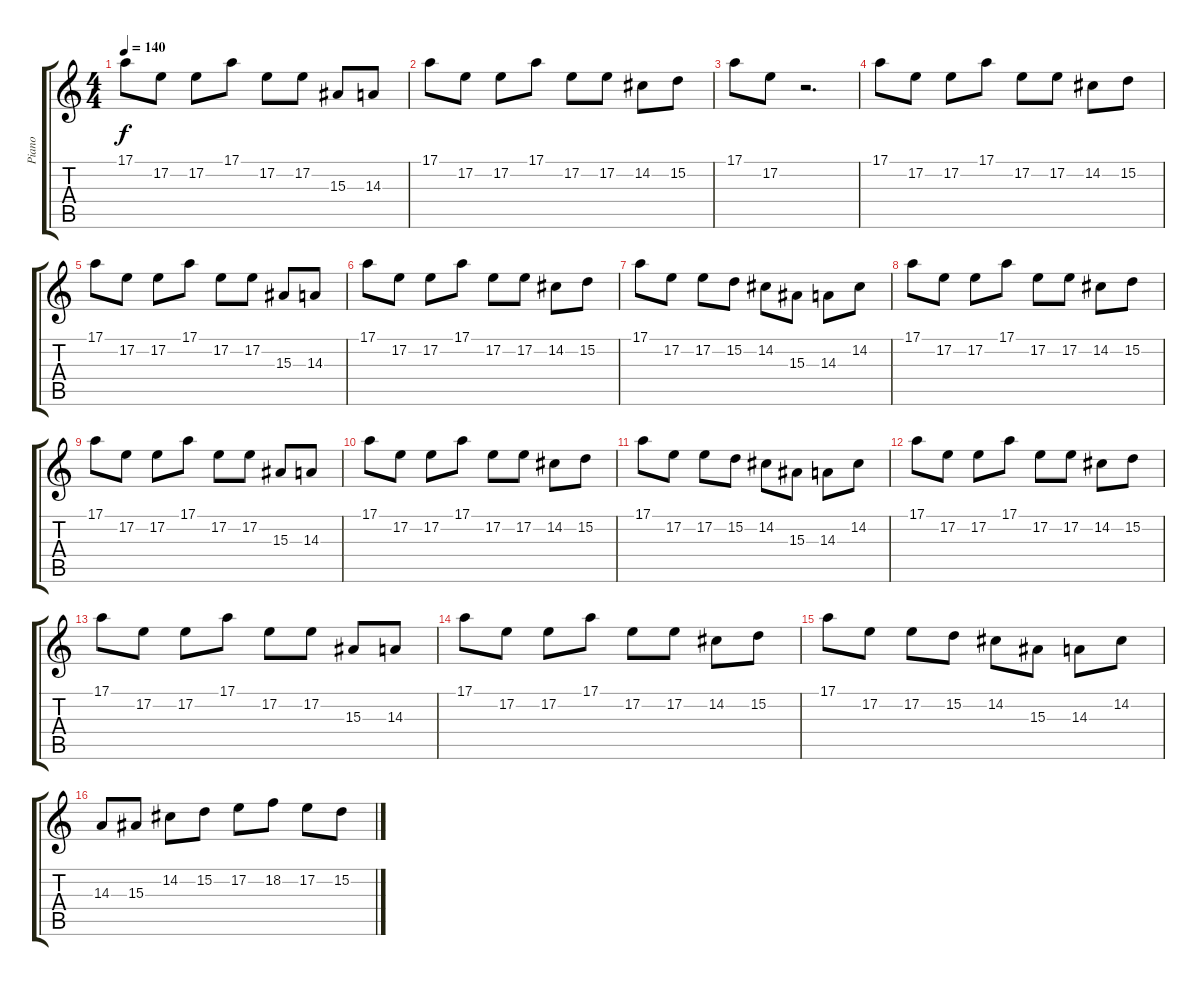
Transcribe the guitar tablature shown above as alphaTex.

\track ("Piano" "Piano") {instrument acousticgrandpiano}
\staff {score tabs}
\tuning (E4 B3 G3 D3 A2 E2) {hide}
\ts (4 4)
\tempo 140
\clef g2
\ks c
17.1.8{dy f} 17.2.8 17.2.8 17.1.8 17.2.8 17.2.8 15.3.8 14.3.8 |
17.1.8 17.2.8 17.2.8 17.1.8 17.2.8 17.2.8 14.2.8 15.2.8 |
17.1.8 17.2.8 r.2{d} |
17.1.8 17.2.8 17.2.8 17.1.8 17.2.8 17.2.8 14.2.8 15.2.8 |
17.1.8 17.2.8 17.2.8 17.1.8 17.2.8 17.2.8 15.3.8 14.3.8 |
17.1.8 17.2.8 17.2.8 17.1.8 17.2.8 17.2.8 14.2.8 15.2.8 |
17.1.8 17.2.8 17.2.8 15.2.8 14.2.8 15.3.8 14.3.8 14.2.8 |
17.1.8 17.2.8 17.2.8 17.1.8 17.2.8 17.2.8 14.2.8 15.2.8 |
17.1.8 17.2.8 17.2.8 17.1.8 17.2.8 17.2.8 15.3.8 14.3.8 |
17.1.8 17.2.8 17.2.8 17.1.8 17.2.8 17.2.8 14.2.8 15.2.8 |
17.1.8 17.2.8 17.2.8 15.2.8 14.2.8 15.3.8 14.3.8 14.2.8 |
17.1.8 17.2.8 17.2.8 17.1.8 17.2.8 17.2.8 14.2.8 15.2.8 |
17.1.8 17.2.8 17.2.8 17.1.8 17.2.8 17.2.8 15.3.8 14.3.8 |
17.1.8 17.2.8 17.2.8 17.1.8 17.2.8 17.2.8 14.2.8 15.2.8 |
17.1.8 17.2.8 17.2.8 15.2.8 14.2.8 15.3.8 14.3.8 14.2.8 |
14.3.8 15.3.8 14.2.8 15.2.8 17.2.8 18.2.8 17.2.8 15.2.8
